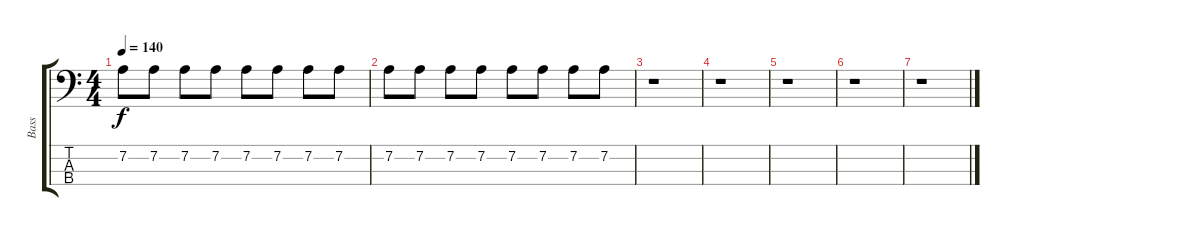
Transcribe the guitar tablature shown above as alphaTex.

\track ("Bass" "Bass") {instrument acousticguitarnylon}
\staff {score tabs}
\tuning (G2 D2 A1 E1) {hide}
\ts (4 4)
\tempo 140
\clef f4
\ks c
7.2.8{dy f} 7.2.8 7.2.8 7.2.8 7.2.8 7.2.8 7.2.8 7.2.8 |
7.2.8 7.2.8 7.2.8 7.2.8 7.2.8 7.2.8 7.2.8 7.2.8 |
r.1 |
r.1 |
r.1 |
r.1 |
r.1
